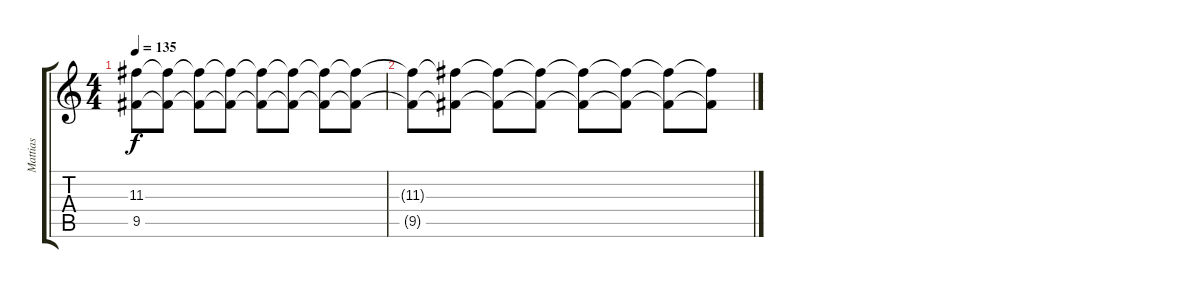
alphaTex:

\track ("Mattias" "Mattias") {instrument distortionguitar}
\staff {score tabs}
\tuning (E4 B3 G3 D3 A2 E2) {hide}
\ts (4 4)
\tempo 135
\clef g2
\ks c
(11.3{t} 9.5{t}).8{dy f} (11.3{t} 9.5{t}).8 (11.3{t} 9.5{t}).8 (11.3{t} 9.5{t}).8 (11.3{t} 9.5{t}).8 (11.3{t} 9.5{t}).8 (11.3{t} 9.5{t}).8 (11.3{t} 9.5{t}).8 |
(11.3{t} 9.5{t}).8 (11.3{t} 9.5{t}).8 (11.3{t} 9.5{t}).8 (11.3{t} 9.5{t}).8 (11.3{t} 9.5{t}).8 (11.3{t} 9.5{t}).8 (11.3{t} 9.5{t}).8 (11.3{t} 9.5{t}).8
